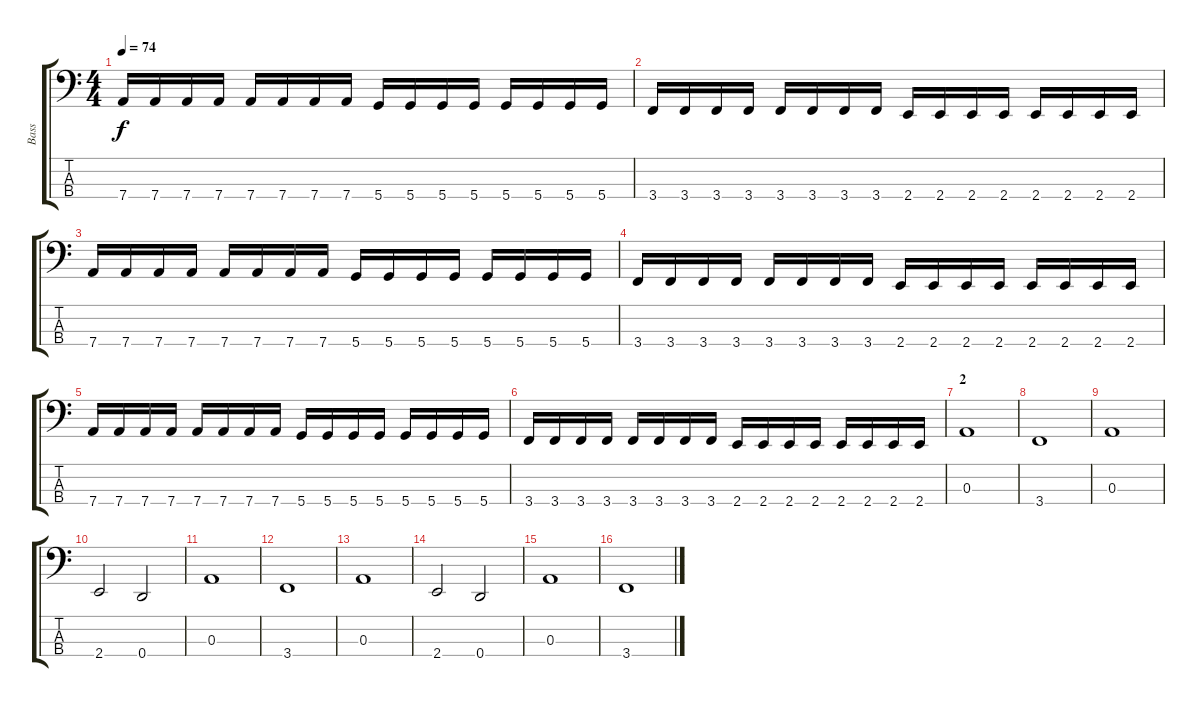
\track ("Bass" "Bass") {instrument electricbassfinger}
\staff {score tabs}
\tuning (G2 D2 A1 D1) {hide}
\ts (4 4)
\tempo 74
\clef f4
\ks c
7.4.16{dy f} 7.4.16 7.4.16 7.4.16 7.4.16 7.4.16 7.4.16 7.4.16 5.4.16 5.4.16 5.4.16 5.4.16 5.4.16 5.4.16 5.4.16 5.4.16 |
3.4.16 3.4.16 3.4.16 3.4.16 3.4.16 3.4.16 3.4.16 3.4.16 2.4.16 2.4.16 2.4.16 2.4.16 2.4.16 2.4.16 2.4.16 2.4.16 |
7.4.16 7.4.16 7.4.16 7.4.16 7.4.16 7.4.16 7.4.16 7.4.16 5.4.16 5.4.16 5.4.16 5.4.16 5.4.16 5.4.16 5.4.16 5.4.16 |
3.4.16 3.4.16 3.4.16 3.4.16 3.4.16 3.4.16 3.4.16 3.4.16 2.4.16 2.4.16 2.4.16 2.4.16 2.4.16 2.4.16 2.4.16 2.4.16 |
7.4.16 7.4.16 7.4.16 7.4.16 7.4.16 7.4.16 7.4.16 7.4.16 5.4.16 5.4.16 5.4.16 5.4.16 5.4.16 5.4.16 5.4.16 5.4.16 |
3.4.16 3.4.16 3.4.16 3.4.16 3.4.16 3.4.16 3.4.16 3.4.16 2.4.16 2.4.16 2.4.16 2.4.16 2.4.16 2.4.16 2.4.16 2.4.16 |
\section ("" "2")
0.3.1 |
3.4.1 |
0.3.1 |
2.4.2 0.4.2 |
0.3.1 |
3.4.1 |
0.3.1 |
2.4.2 0.4.2 |
0.3.1 |
3.4.1
